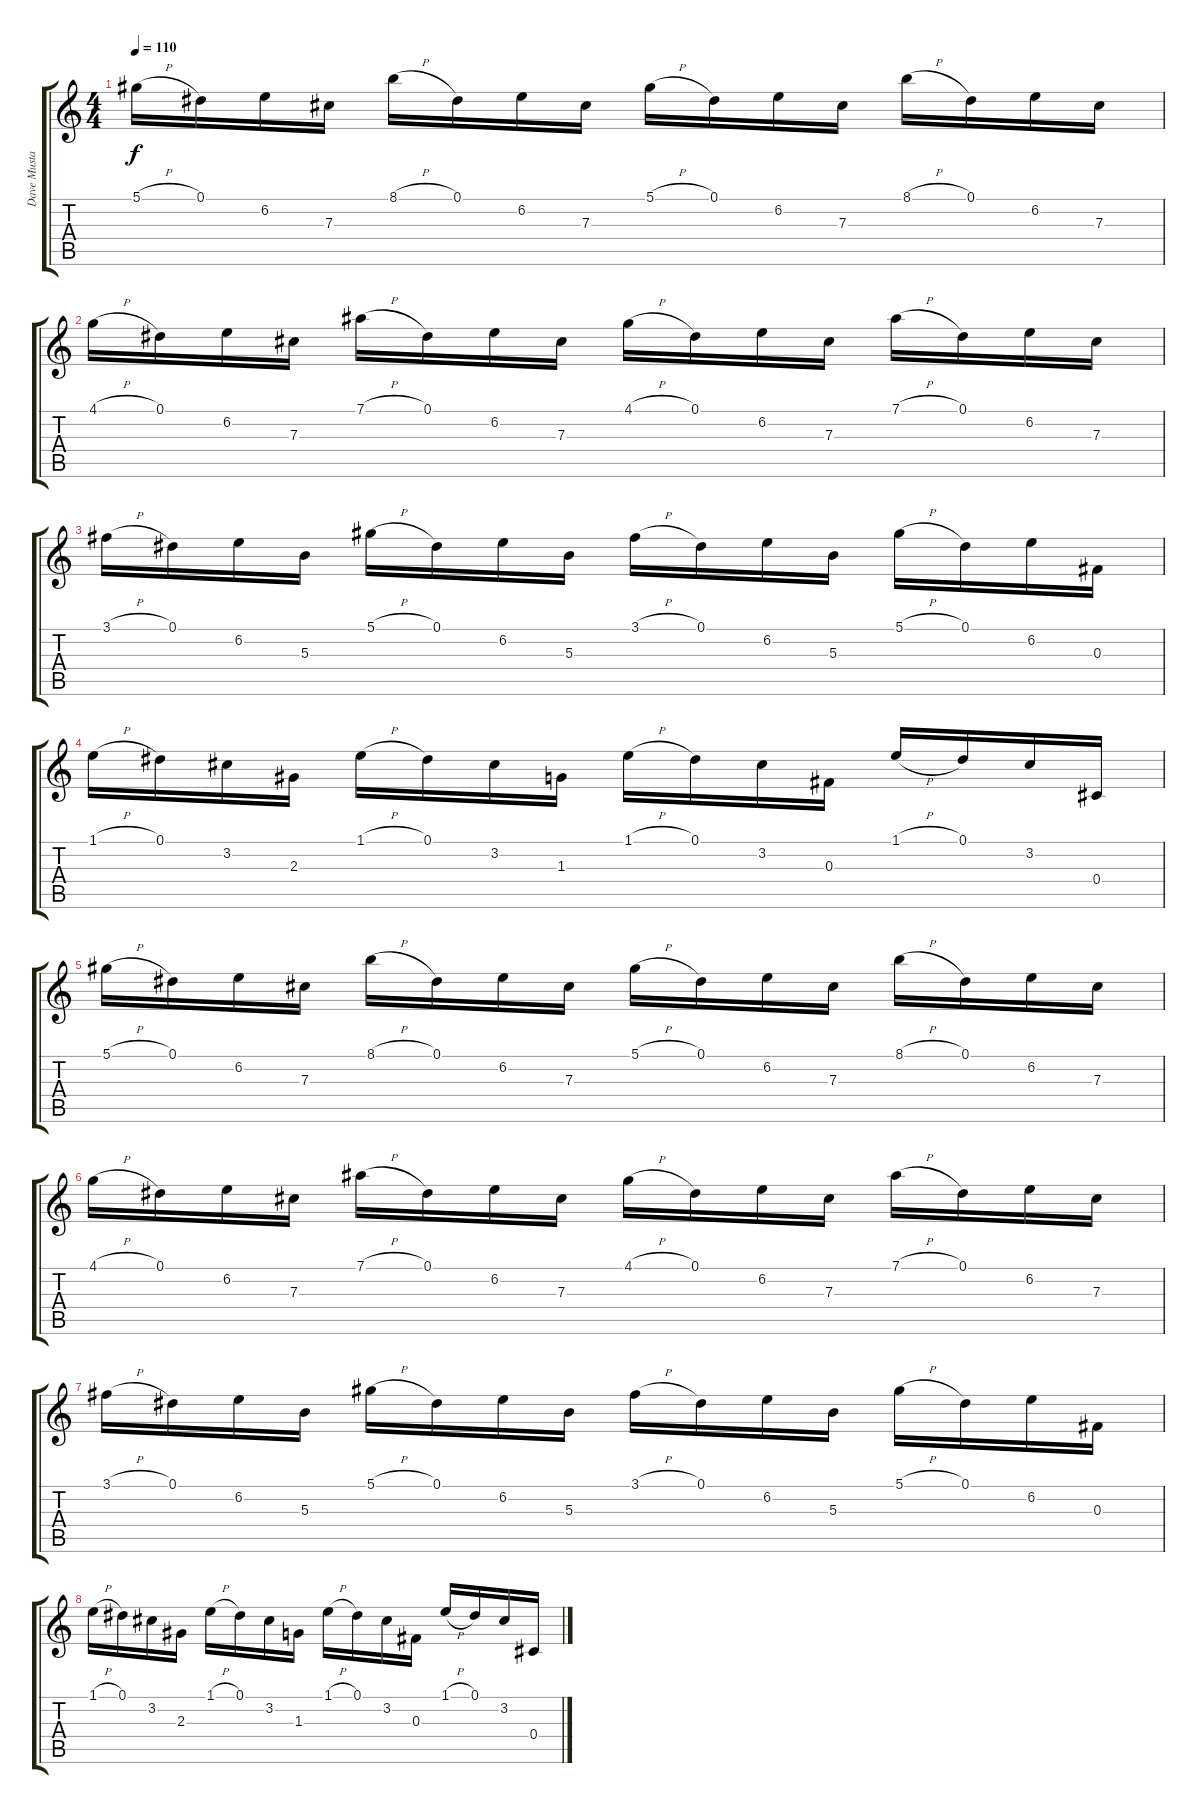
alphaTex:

\track ("Dave Mustaine" "Dave Musta") {instrument distortionguitar}
\staff {score tabs}
\tuning (Eb4 Bb3 Gb3 Db3 Ab2 Eb2) {hide}
\ts (4 4)
\tempo 110
\clef g2
\ks c
5.1{h}.16{dy f volume 10 instrument electricguitarclean} 0.1.16 6.2.16 7.3.16 8.1{h}.16 0.1.16 6.2.16 7.3.16 5.1{h}.16 0.1.16 6.2.16 7.3.16 8.1{h}.16 0.1.16 6.2.16 7.3.16 |
4.1{h}.16 0.1.16 6.2.16 7.3.16 7.1{h}.16 0.1.16 6.2.16 7.3.16 4.1{h}.16 0.1.16 6.2.16 7.3.16 7.1{h}.16 0.1.16 6.2.16 7.3.16 |
3.1{h}.16 0.1.16 6.2.16 5.3.16 5.1{h}.16 0.1.16 6.2.16 5.3.16 3.1{h}.16 0.1.16 6.2.16 5.3.16 5.1{h}.16 0.1.16 6.2.16 0.3.16 |
1.1{h}.16 0.1.16 3.2.16 2.3.16 1.1{h}.16 0.1.16 3.2.16 1.3.16 1.1{h}.16 0.1.16 3.2.16 0.3.16 1.1{h}.16 0.1.16 3.2.16 0.4.16 |
5.1{h}.16 0.1.16 6.2.16 7.3.16 8.1{h}.16 0.1.16 6.2.16 7.3.16 5.1{h}.16 0.1.16 6.2.16 7.3.16 8.1{h}.16 0.1.16 6.2.16 7.3.16 |
4.1{h}.16 0.1.16 6.2.16 7.3.16 7.1{h}.16 0.1.16 6.2.16 7.3.16 4.1{h}.16 0.1.16 6.2.16 7.3.16 7.1{h}.16 0.1.16 6.2.16 7.3.16 |
3.1{h}.16 0.1.16 6.2.16 5.3.16 5.1{h}.16 0.1.16 6.2.16 5.3.16 3.1{h}.16 0.1.16 6.2.16 5.3.16 5.1{h}.16 0.1.16 6.2.16 0.3.16 |
1.1{h}.16 0.1.16 3.2.16 2.3.16 1.1{h}.16 0.1.16 3.2.16 1.3.16 1.1{h}.16 0.1.16 3.2.16 0.3.16 1.1{h}.16 0.1.16 3.2.16 0.4.16
